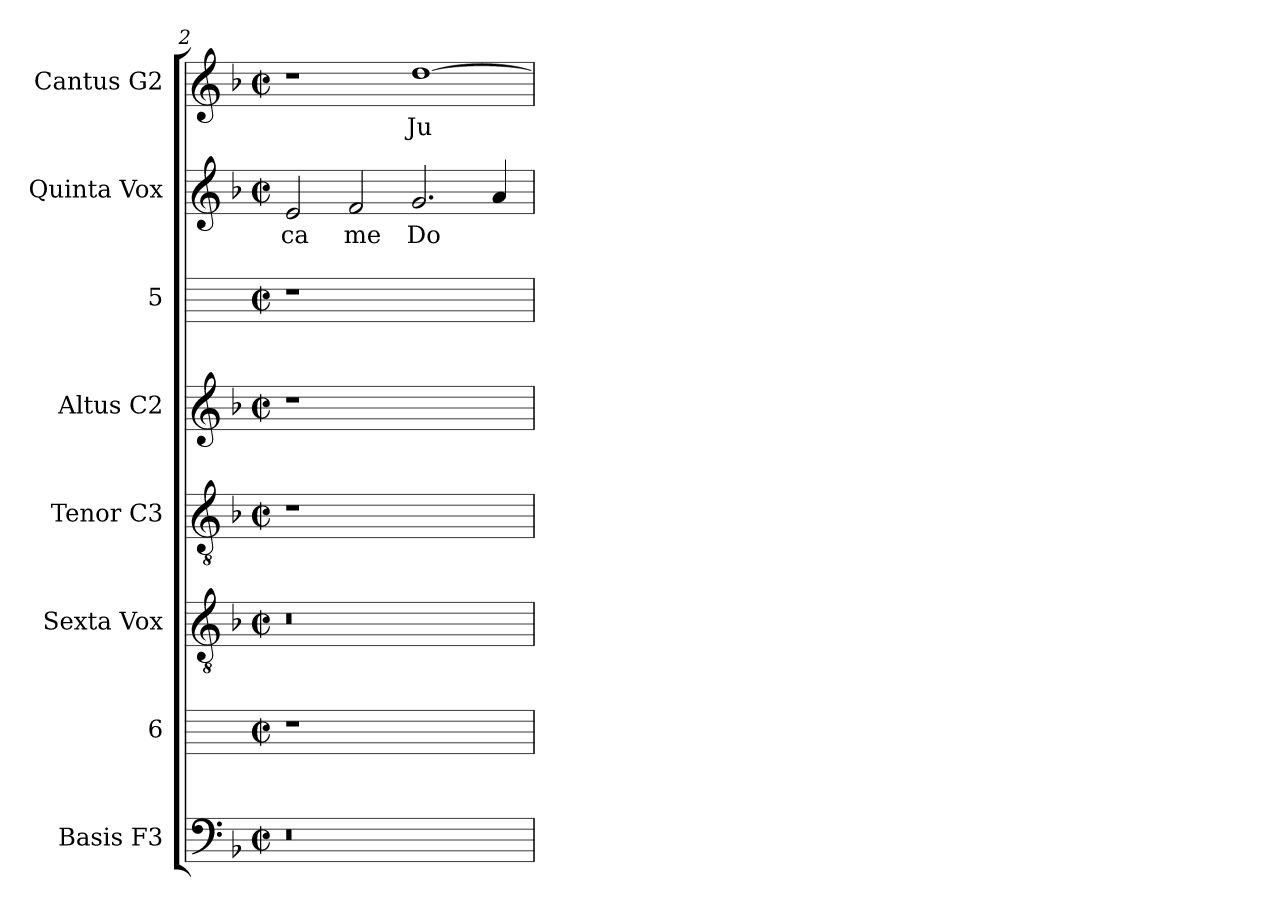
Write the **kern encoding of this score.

**kern	**kern	**kern	**kern	**kern	**kern	**kern	**text	**kern	**text
*part8	*part7	*part6	*part5	*part4	*part3	*part2	*part2	*part1	*part1
*staff8	*staff7	*staff6	*staff5	*staff4	*staff3	*staff2	*staff2	*staff1	*staff1
*I"Basis  F3	*I"6	*I"Sexta  Vox	*I"Tenor  C3	*I"Altus  C2	*I"5	*I"Quinta  Vox	*	*I"Cantus  G2	*
*I'B	*	*	*I'T	*I'A	*	*	*	*I'C	*
*clefF4	*	*clefGv2	*clefGv2	*clefG2	*	*clefG2	*	*clefG2	*
*k[b-]	*k[]	*k[b-]	*k[b-]	*k[b-]	*k[]	*k[b-]	*	*k[b-]	*
*F:	*C:	*F:	*F:	*F:	*C:	*F:	*	*F:	*
*M2/2	*M2/2	*M2/2	*M2/2	*M2/2	*M2/2	*M2/2	*	*M2/2	*
*met(c|)	*met(c|)	*met(c|)	*met(c|)	*met(c|)	*met(c|)	*met(c|)	*	*met(c|)	*
=2	=2	=2	=2	=2	=2	=2	=2	=2	=2
!	!	!	!	!	!	!	!LO:LY:b:cj	!	!
0r	1r	0r	1r	1r	1r	2e/	-ca	1r	.
!	!	!	!	!	!	!	!LO:LY:b:cj	!	!
.	.	.	.	.	.	2f/	me	.	.
!	!	!	!	!	!	!	!LO:LY:b:cj	!	!LO:LY:b:cj
.	1ryy	.	1ryy	1ryy	1ryy	2.g/	Do-	[>1dd	Ju-
!	!	!	!	!	!	!	!LO:LY:b:cj	!	!
.	.	.	.	.	.	4a/	--	.	.
=	=	=	=	=	=	=	=	=	=
*-	*-	*-	*-	*-	*-	*-	*-	*-	*-
